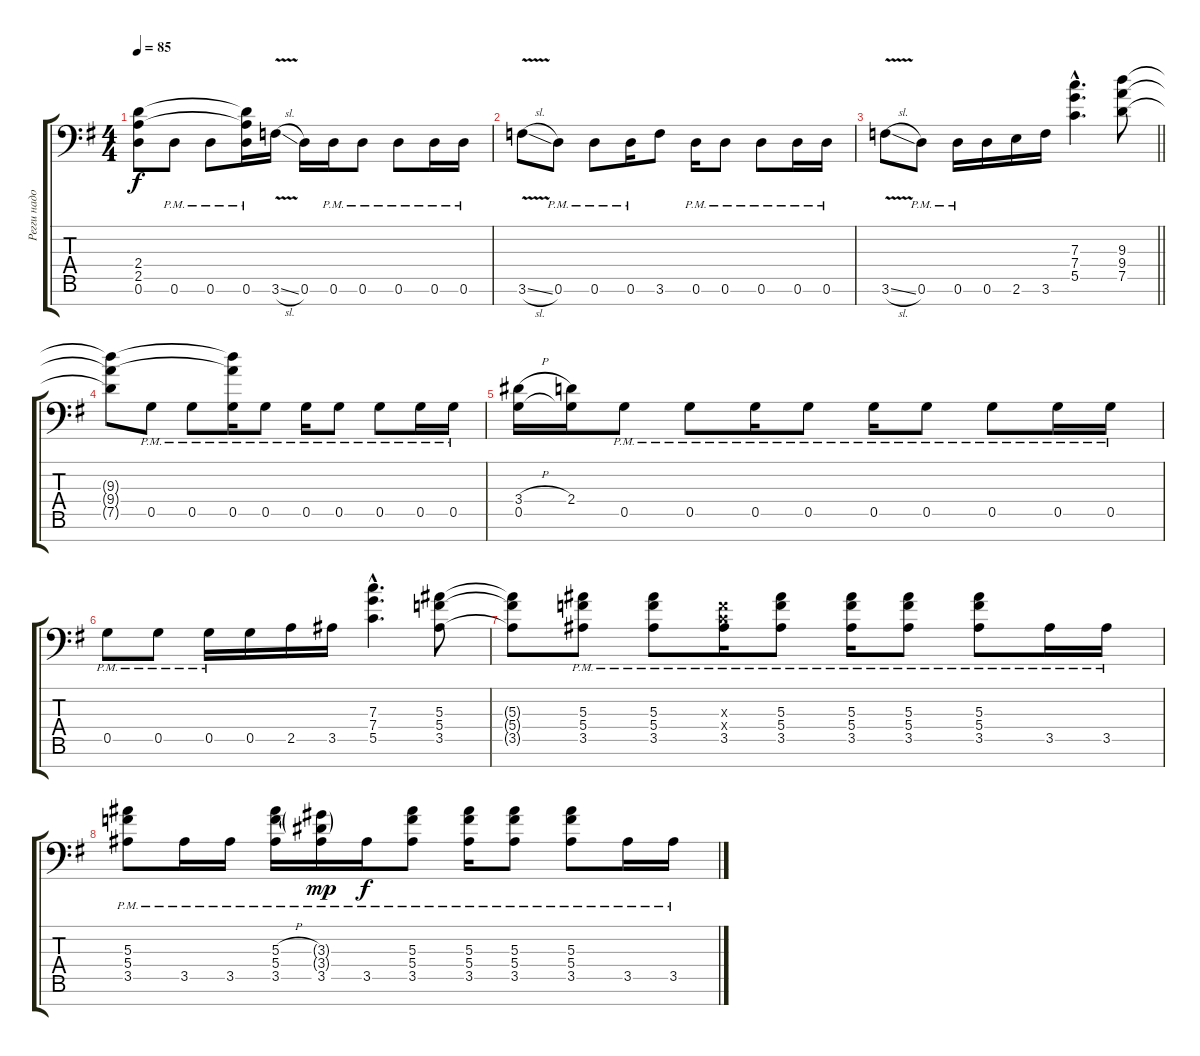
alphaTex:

\track ("Регги надо играть" "Регги надо") {instrument distortionguitar}
\staff {score tabs}
\tuning (D4 A3 F3 C3 G2 D2 A1) {hide}
\ts (4 4)
\tempo 85
\clef f4
\ks eminor
(2.4{t} 2.5{t} 0.6{t}).8{dy f} 0.6{pm}.8 0.6{pm}.8 (2.4{t} 2.5{t} 0.6{pm}).16 3.6{v sl}.16 0.6.16 0.6{pm}.16 0.6{pm}.8 0.6{pm}.8 0.6{pm}.16 0.6{pm}.16 |
3.6{v sl}.8 0.6{pm}.8 0.6{pm}.8 0.6{pm}.16 3.6.8 0.6{pm}.16 0.6{pm}.8 0.6{pm}.8 0.6{pm}.16 0.6{pm}.16 |
\barLineRight lightlight
3.6{v sl}.8 0.6{pm}.8 0.6{pm}.16 0.6.16 2.6.16 3.6.16 (7.3{hac} 7.4{hac} 5.5{hac}).4{d} (9.3 9.4 7.5).8 |
(9.3{t} 9.4{t} 7.5{t}).8 0.5{pm}.8 0.5{pm}.8 (9.3{t} 9.4{t} 0.5{pm}).16 0.5{pm}.8 0.5{pm}.16 0.5{pm}.8 0.5{pm}.8 0.5{pm}.16 0.5{pm}.16 |
(3.4{h} 0.5).16 (2.4 0.5{t}).16 0.5{pm}.8 0.5{pm}.8 0.5{pm}.16 0.5{pm}.8 0.5{pm}.16 0.5{pm}.8 0.5{pm}.8 0.5{pm}.16 0.5{pm}.16 |
0.5{pm}.8 0.5{pm}.8 0.5{pm}.16 0.5.16 2.5.16 3.5.16 (7.3{hac} 7.4{hac} 5.5{hac}).4{d} (5.3 5.4 3.5).8 |
(5.3{t} 5.4{t} 3.5{t}).8 (5.3 5.4 3.5{pm}).8 (5.3 5.4 3.5{pm}).8 (0.3{x} 0.4{x} 3.5{pm}).16 (5.3 5.4 3.5{pm}).8 (5.3 5.4 3.5{pm}).16 (5.3 5.4 3.5{pm}).8 (5.3 5.4 3.5{pm}).8 3.5{pm}.16 3.5{pm}.16 |
(5.3 5.4 3.5{pm}).8 3.5{pm}.16 3.5{pm}.16 (5.3{h} 5.4{h} 3.5{pm}).16 (3.3{g} 3.4{g} 3.5{pm}).16{dy mp} 3.5{pm}.16{dy f} (5.3 5.4 3.5{pm}).8 (5.3 5.4 3.5{pm}).16 (5.3 5.4 3.5{pm}).8 (5.3 5.4 3.5{pm}).8 3.5{pm}.16 3.5{pm}.16
